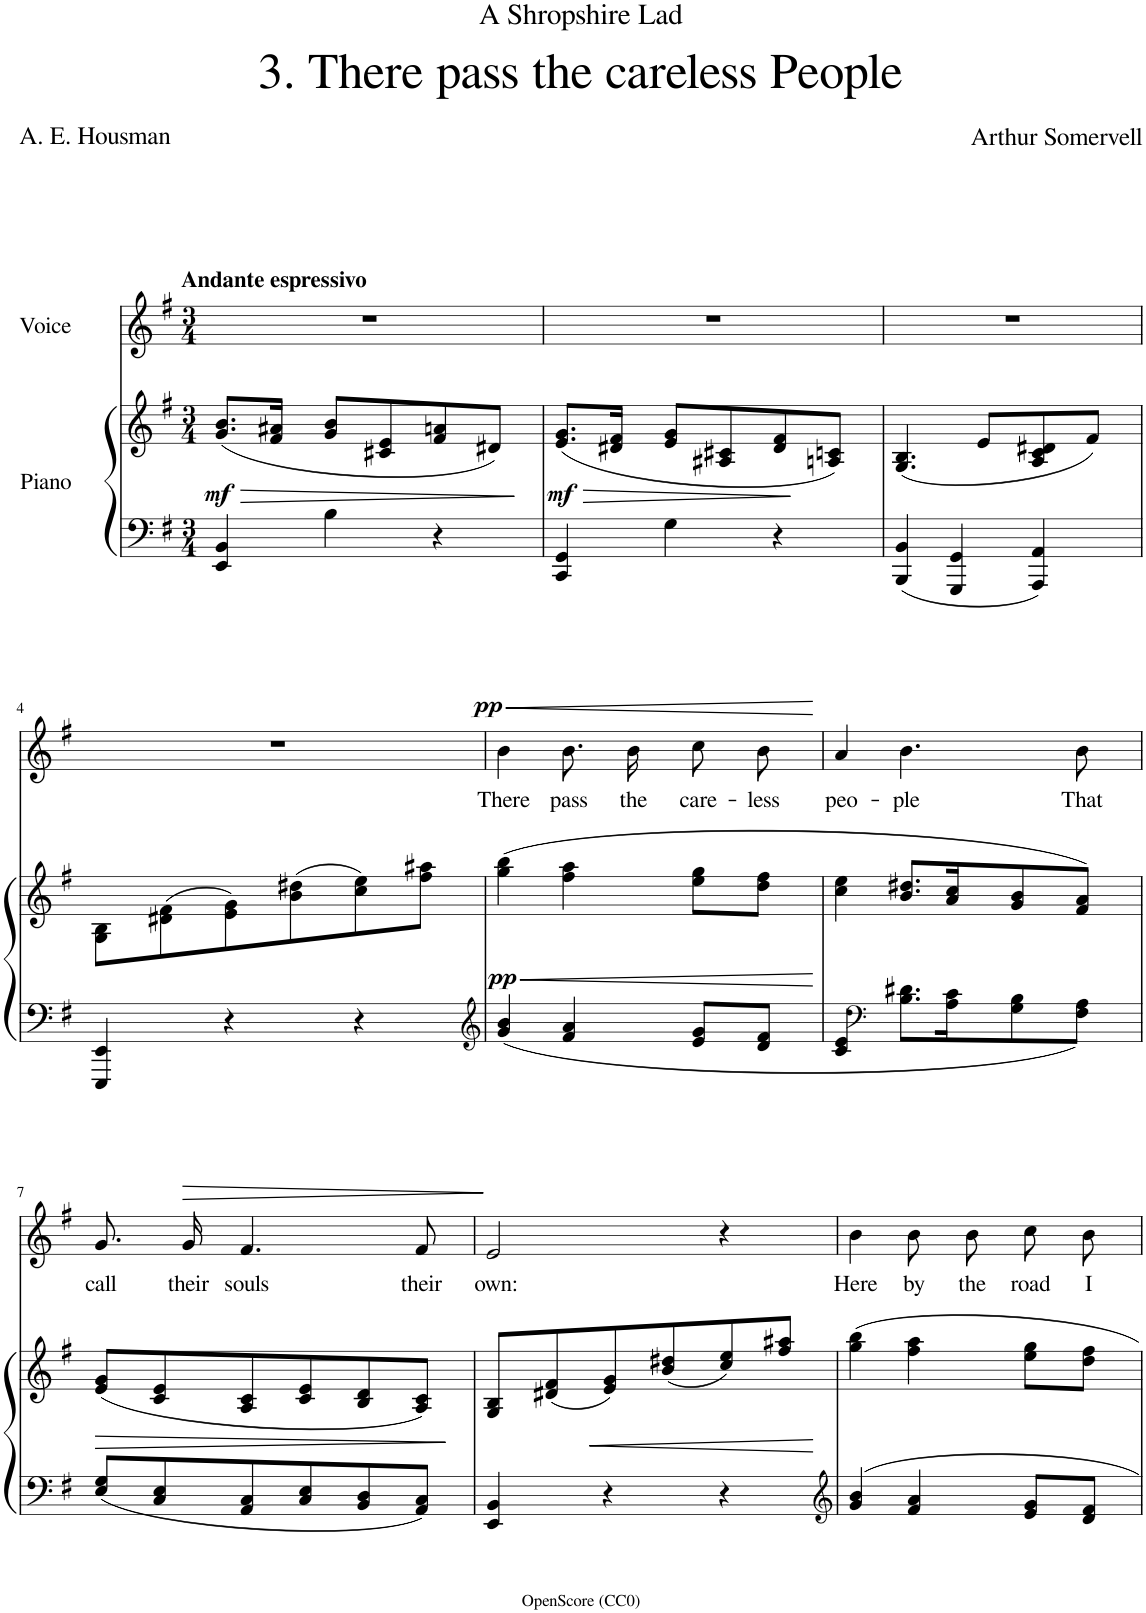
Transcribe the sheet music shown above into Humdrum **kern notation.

**kern	**kern	**dynam	**kern	**text	**dynam
*part2	*part2	*part2	*part1	*part1	*part1
*staff3	*staff2	*staff2/3	*staff1	*staff1	*staff1
*I"Piano	*	*	*I"Voice	*	*
*I'Pno	*	*	*	*	*
*clefF4	*clefG2	*	*clefG2	*	*
*k[f#]	*k[f#]	*	*k[f#]	*	*
*M3/4	*M3/4	*	*M3/4	*	*
=1	=1	=1	=1	=1	=1
!	!	!	!LO:TX:a:B:t=Andante espressivo	!	!
!	!	!LO:HP:b	!	!	!
!	!	!LO:DY:n=1:b	!	!	!
4EE/ 4BB/	(8.g/ 8.b/L	> mf	2.r	.	.
.	16f#/ 16a#X/Jk	.	.	.	.
4B\	8g/ 8b/L	.	.	.	.
.	8c#X/ 8e/	.	.	.	.
4r	8f#/ 8an/	.	.	.	.
.	8d#X/J)	.	.	.	.
.	.	]	.	.	.
=2	=2	=2	=2	=2	=2
!	!	!LO:HP:b	!	!	!
!	!	!LO:DY:n=1:b	!	!	!
4CC/ 4GG/	(8.e/ 8.g/L	> mf	2.r	.	.
.	16d#X/ 16f#/Jk	.	.	.	.
4G\	8e/ 8g/L	.	.	.	.
.	8A#X/ 8c#X/	.	.	.	.
4r	8d#/ 8f#/	.	.	.	.
.	8An/ 8cn/J)	]	.	.	.
=3	=3	=3	=3	=3	=3
4BBB/ 4BB/	(4.G/ 4.B/	.	2.r	.	.
4GGG/ 4GG/	.	.	.	.	.
.	8e/L	.	.	.	.
4AAA/ 4AA/	8A/ 8c/ 8d#X/	.	.	.	.
.	8f#/J)	.	.	.	.
!!LO:LB:g=z
=4	=4	=4	=4	=4	=4
4EEE/ 4EE/	8G\ 8B\L	.	2.r	.	.
.	(8d#X\ 8f#\	.	.	.	.
4r	8e\ 8g\)	.	.	.	.
.	(8b\ 8dd#X\	.	.	.	.
4r	8cc\ 8ee\)	.	.	.	.
.	8ff#\ 8aa#X\J	.	.	.	.
=5	=5	=5	=5	=5	=5
*clefG2	*	*	*	*	*
!	!	!LO:HP:b	!	!LO:LY:b	!LO:HP:b
!	!	!LO:DY:n=1:b	!	!	!LO:DY:n=1:a
4g/ 4b/	(4gg\ 4bb\	< pp	4b\	There	< pp
!	!	!	!	!LO:LY:b	!
4f#/ 4a/	4ff#\ 4aa\	.	8.b\L	pass	.
!	!	!	!	!LO:LY:b	!
.	.	.	16b\Jk	the	.
!	!	!	!	!LO:LY:b	!
8e/ 8g/L	8ee\ 8gg\L	.	8cc\L	care-	.
!	!	!	!	!LO:LY:b	!
8d/ 8f#/J	8dd\ 8ff#\J	.	8b\J	-less	.
.	.	[	.	.	[
=6	=6	=6	=6	=6	=6
!	!	!	!	!LO:LY:b	!
4c/ 4e/	4cc\ 4ee\	.	4a/	peo-	.
*clefF4	*	*	*	*	*
!	!	!	!	!LO:LY:b	!
8.B\ 8.d#X\L	8.b/ 8.dd#X/L	.	4.b\	-ple	.
16A\ 16c\K	16a/ 16cc/K	.	.	.	.
8G\ 8B\	8g/ 8b/	.	.	.	.
!	!	!	!	!LO:LY:b	!
8F#\ 8A\J	8f#/ 8a/J)	.	8b\	That	.
!!LO:LB:g=z
=7	=7	=7	=7	=7	=7
!	!	!LO:HP:b	!	!LO:LY:b	!
8E/ 8G/L	(8e/ 8g/L	>	8.g/L	call	.
8C/ 8E/	8c/ 8e/	.	.	.	.
!	!	!	!	!LO:LY:b	!LO:HP:b
.	.	.	16g/Jk	their	>
!	!	!	!	!LO:LY:b	!
8AA/ 8C/	8A/ 8c/	.	4.f#/	souls	.
8C/ 8E/	8c/ 8e/	.	.	.	.
8BB/ 8D/	8B/ 8d/	.	.	.	.
!	!	!	!	!LO:LY:b	!
8AA/ 8C/J	8A/ 8c/J)	.	8f#/	their	.
.	.	]	.	.	]
=8	=8	=8	=8	=8	=8
!	!	!	!	!LO:LY:b	!
4EE/ 4BB/	8G/ 8B/L	.	2e/	own:	.
.	(8d#X/ 8f#/	.	.	.	.
!	!	!LO:HP:b	!	!	!
4r	8e/ 8g/)	<	.	.	.
.	(8b/ 8dd#X/	.	.	.	.
4r	8cc/ 8ee/)	.	4r	.	.
.	8ff#/ 8aa#X/J	.	.	.	.
.	.	[	.	.	.
=9	=9	=9	=9	=9	=9
*clefG2	*	*	*	*	*
!	!	!	!	!LO:LY:b	!
4g/ 4b/	4gg\ 4bb\	.	4b\	Here	.
!	!	!	!	!LO:LY:b	!
4f#/ 4a/	4ff#\ 4aa\	.	8b\L	by	.
!	!	!	!	!LO:LY:b	!
.	.	.	8b\J	the	.
!	!	!	!	!LO:LY:b	!
8e/ 8g/L	8ee\ 8gg\L	.	8cc\L	road	.
!	!	!	!	!LO:LY:b	!
8d/ 8f#/J	8dd\ 8ff#\J	.	8b\J	I	.
=	=	=	=	=	=
*-	*-	*-	*-	*-	*-
